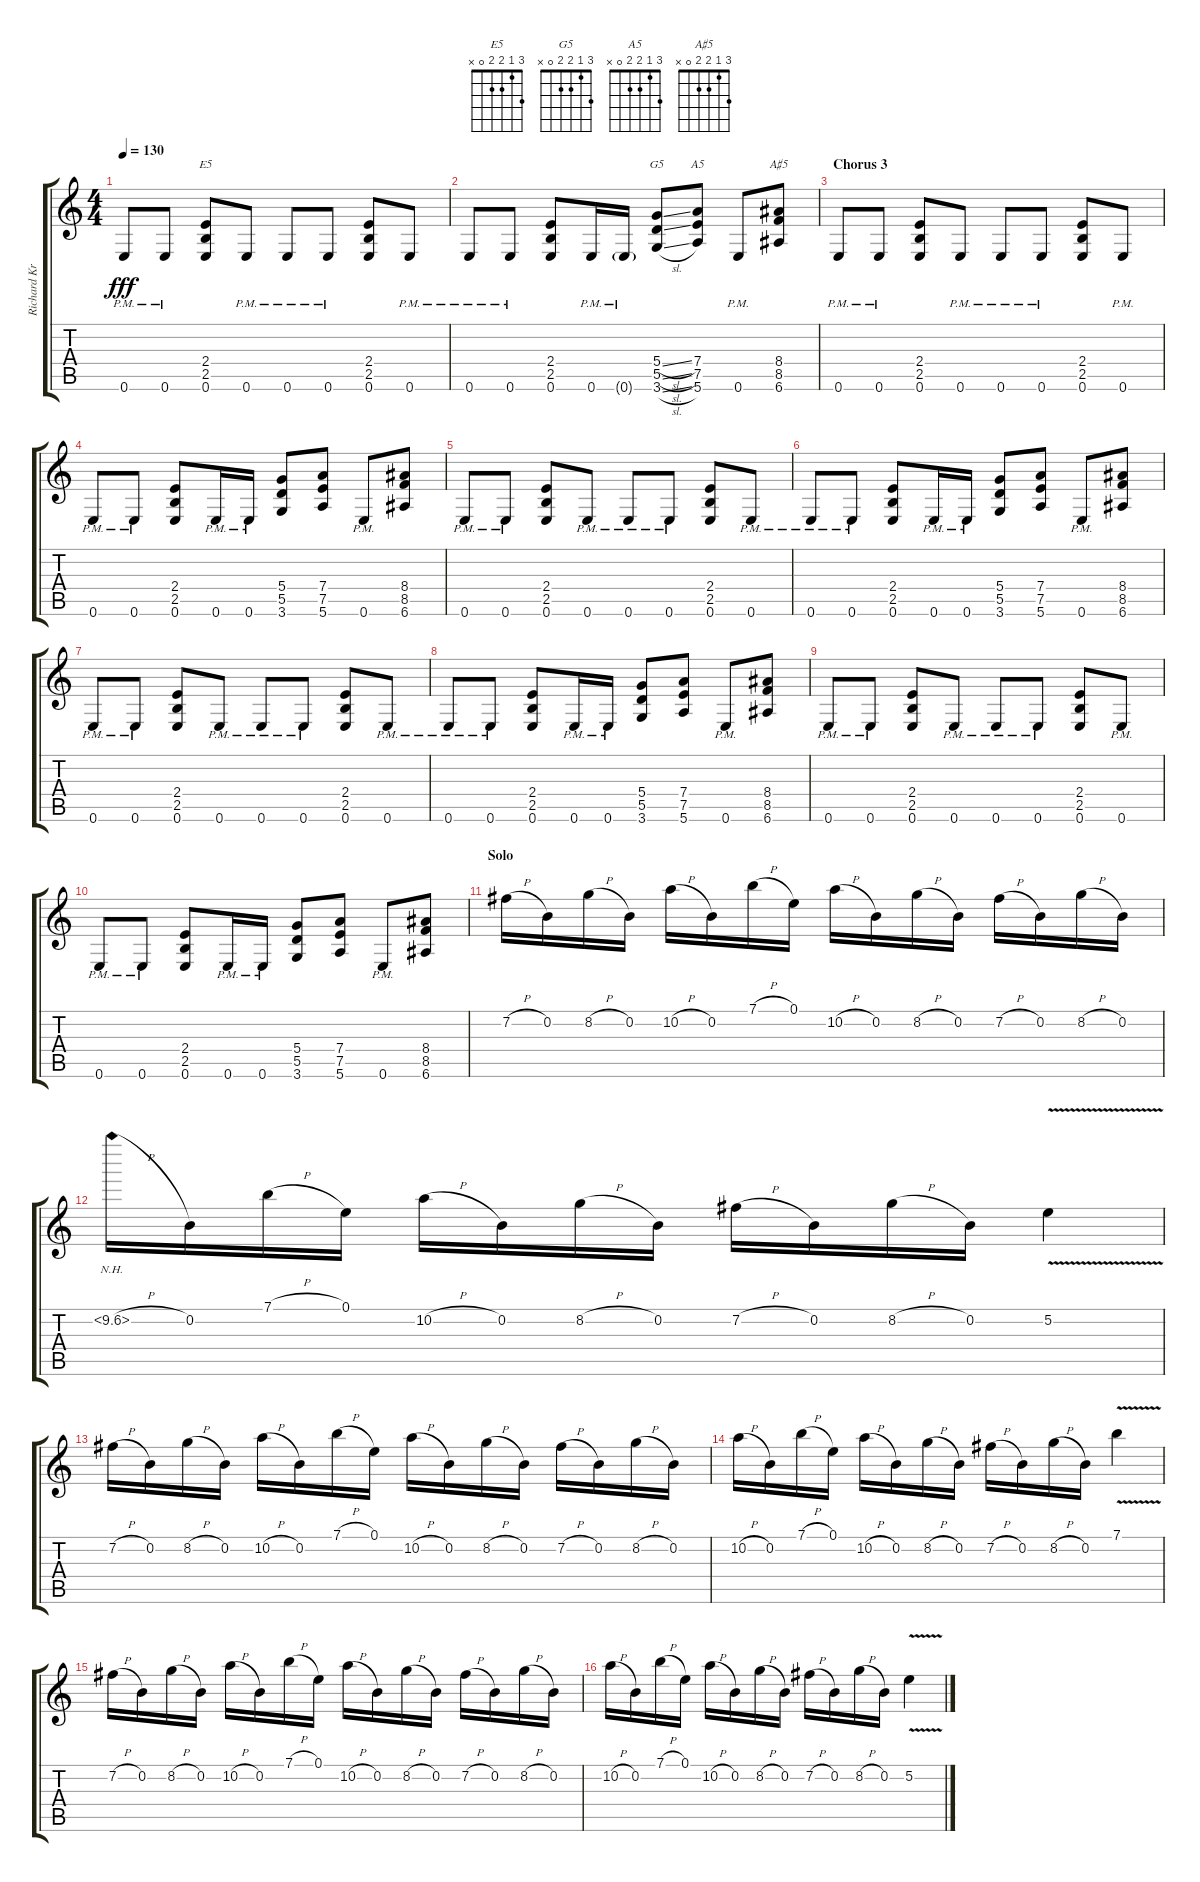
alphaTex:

\track ("Richard Kruspe (Lead)" "Richard Kr") {instrument distortionguitar}
\staff {score tabs}
\tuning (E4 B3 G3 D3 A2 E2) {hide}
\chord ("E5" 3 1 2 2 0 x)
\chord ("G5" 3 1 2 2 0 x)
\chord ("A5" 3 1 2 2 0 x)
\chord ("A♯5" 3 1 2 2 0 x)
\ts (4 4)
\tempo 130
\clef g2
\ks c
0.6{pm}.8{dy fff} 0.6{pm}.8 (2.4 2.5 0.6).8{ch "E5"} 0.6{pm}.8 0.6{pm}.8 0.6{pm}.8 (2.4 2.5 0.6).8 0.6{pm}.8 |
0.6{pm}.8 0.6{pm}.8 (2.4 2.5 0.6).8 0.6{pm}.16 0.6{g pm}.16 (5.4{sl} 5.5{sl} 3.6{sl}).8{ch "G5"} (7.4 7.5 5.6).8{ch "A5"} 0.6{pm}.8 (8.4 8.5 6.6).8{ch "A♯5"} |
\section ("" "Chorus 3")
0.6{pm}.8 0.6{pm}.8 (2.4 2.5 0.6).8 0.6{pm}.8 0.6{pm}.8 0.6{pm}.8 (2.4 2.5 0.6).8 0.6{pm}.8 |
0.6{pm}.8 0.6{pm}.8 (2.4 2.5 0.6).8 0.6{pm}.16 0.6{pm}.16 (5.4 5.5 3.6).8 (7.4 7.5 5.6).8 0.6{pm}.8 (8.4 8.5 6.6).8 |
0.6{pm}.8 0.6{pm}.8 (2.4 2.5 0.6).8 0.6{pm}.8 0.6{pm}.8 0.6{pm}.8 (2.4 2.5 0.6).8 0.6{pm}.8 |
0.6{pm}.8 0.6{pm}.8 (2.4 2.5 0.6).8 0.6{pm}.16 0.6{pm}.16 (5.4 5.5 3.6).8 (7.4 7.5 5.6).8 0.6{pm}.8 (8.4 8.5 6.6).8 |
0.6{pm}.8 0.6{pm}.8 (2.4 2.5 0.6).8 0.6{pm}.8 0.6{pm}.8 0.6{pm}.8 (2.4 2.5 0.6).8 0.6{pm}.8 |
0.6{pm}.8 0.6{pm}.8 (2.4 2.5 0.6).8 0.6{pm}.16 0.6{pm}.16 (5.4 5.5 3.6).8 (7.4 7.5 5.6).8 0.6{pm}.8 (8.4 8.5 6.6).8 |
0.6{pm}.8 0.6{pm}.8 (2.4 2.5 0.6).8 0.6{pm}.8 0.6{pm}.8 0.6{pm}.8 (2.4 2.5 0.6).8 0.6{pm}.8 |
0.6{pm}.8 0.6{pm}.8 (2.4 2.5 0.6).8 0.6{pm}.16 0.6{pm}.16 (5.4 5.5 3.6).8 (7.4 7.5 5.6).8 0.6{pm}.8 (8.4 8.5 6.6).8 |
\section ("" "Solo")
7.2{h}.16 0.2.16 8.2{h}.16 0.2.16 10.2{h}.16 0.2.16 7.1{h}.16 0.1.16 10.2{h}.16 0.2.16 8.2{h}.16 0.2.16 7.2{h}.16 0.2.16 8.2{h}.16 0.2.16 |
10.2{nh h}.16 0.2.16 7.1{h}.16 0.1.16 10.2{h}.16 0.2.16 8.2{h}.16 0.2.16 7.2{h}.16 0.2.16 8.2{h}.16 0.2.16 5.2{v}.4 |
7.2{h}.16 0.2.16 8.2{h}.16 0.2.16 10.2{h}.16 0.2.16 7.1{h}.16 0.1.16 10.2{h}.16 0.2.16 8.2{h}.16 0.2.16 7.2{h}.16 0.2.16 8.2{h}.16 0.2.16 |
10.2{h}.16 0.2.16 7.1{h}.16 0.1.16 10.2{h}.16 0.2.16 8.2{h}.16 0.2.16 7.2{h}.16 0.2.16 8.2{h}.16 0.2.16 7.1{v}.4 |
7.2{h}.16 0.2.16 8.2{h}.16 0.2.16 10.2{h}.16 0.2.16 7.1{h}.16 0.1.16 10.2{h}.16 0.2.16 8.2{h}.16 0.2.16 7.2{h}.16 0.2.16 8.2{h}.16 0.2.16 |
10.2{h}.16 0.2.16 7.1{h}.16 0.1.16 10.2{h}.16 0.2.16 8.2{h}.16 0.2.16 7.2{h}.16 0.2.16 8.2{h}.16 0.2.16 5.2{v}.4
